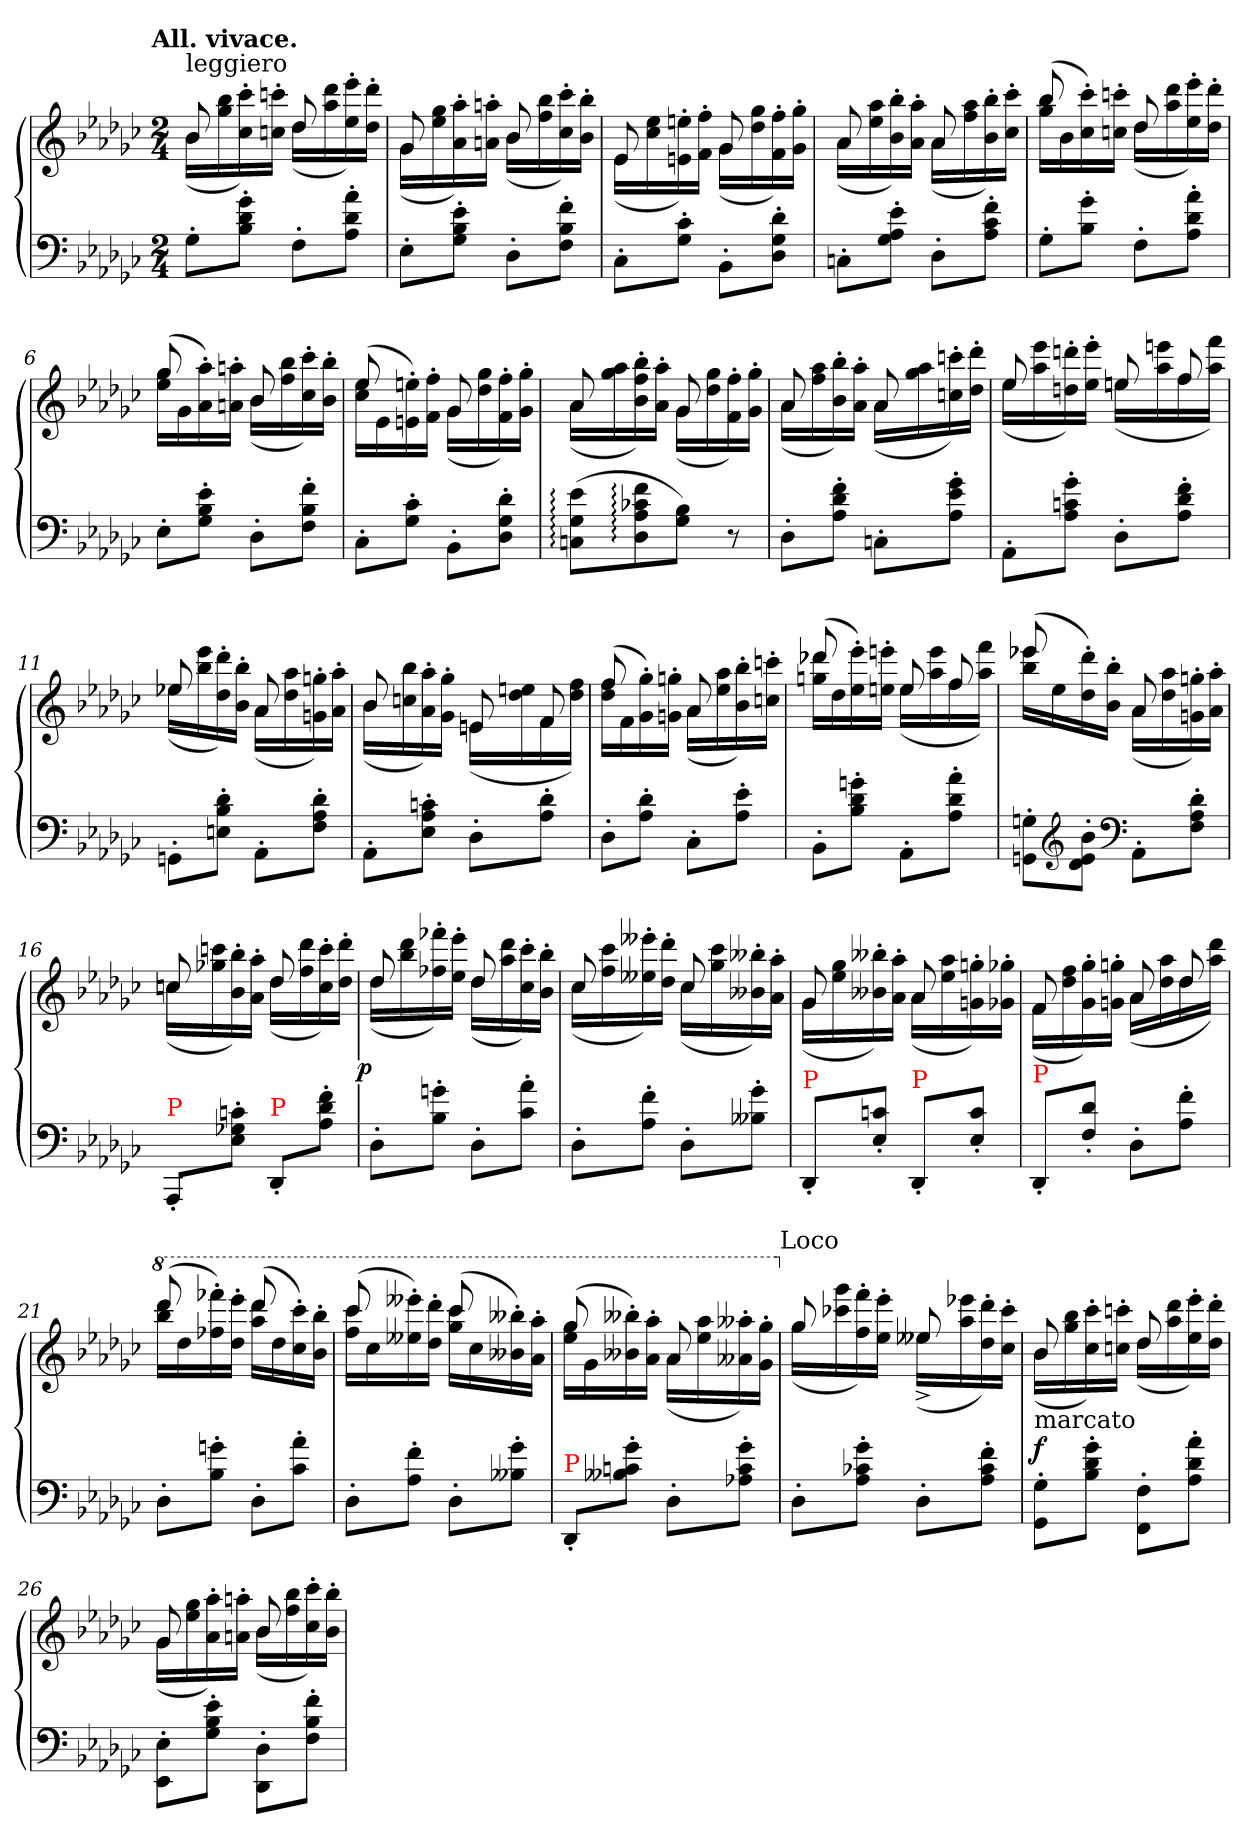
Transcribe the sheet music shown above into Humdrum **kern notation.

**kern	**kern	**dynam
*part1	*part1	*part1
*staff2	*staff1	*staff1/2
*clefF4	*clefG2	*
*k[b-e-a-d-g-c-]	*k[b-e-a-d-g-c-]	*
*G-:	*G-:	*
!!LO:TX:omd:t=All. vivace.
*M2/4	*M2/4	*
*MM112	*MM112	*
=1	=1	=1
*	*^	*
!	!LO:TX:a:t=leggiero	!	!
8G-'>L	8b-	(>16b-LL	.
.	.	16bb- 16gg-	.
8g-'> 8d-'> 8B-'>J	8ryy	16ccc-'> 16cc-'>)	.
.	.	16cccn'> 16ccn'>JJ	.
8F'>L	8dd-	(>16dd-LL	.
.	.	16ddd- 16aa-	.
8a-'> 8d-'> 8A-'>J	8ryy	16eee-'> 16ee-'>)	.
.	.	16ddd-'> 16dd-'>JJ	.
=2	=2	=2	=2
8E-'>L	8g-	(>16g-LL	.
.	.	16gg- 16ee-	.
8e-'> 8B-'> 8G-'>J	8ryy	16aa-'> 16a-'>)	.
.	.	16aan'> 16an'>JJ	.
8D-'>L	8b-	(>16b-LL	.
.	.	16bb- 16ff	.
8f'> 8B-'> 8F'>J	8ryy	16ccc-'> 16cc-'>)	.
.	.	16bb-'> 16b-'>JJ	.
=3	=3	=3	=3
8C-'>L	8e-	(>16e-LL	.
.	.	16ee- 16cc-	.
8c-'> 8G-'>J	8ryy	16een'> 16en'>)	.
.	.	16ff'> 16f'>JJ	.
8BB-'>L	8g-	(>16g-LL	.
.	.	16gg- 16dd-	.
8d-'> 8G-'> 8D-'>J	8ryy	16ff'> 16f'>)	.
.	.	16gg-'> 16g-'>JJ	.
=4	=4	=4	=4
8Cn'>L	8a-	(>16a-LL	.
.	.	16aa- 16ee-	.
8e-'> 8A-'> 8G-'>J	8ryy	16bb-'> 16b-'>)	.
.	.	16aa-'> 16a-'>JJ	.
8D-'>L	8a-	(>16a-LL	.
.	.	16aa- 16ff	.
8f'> 8c-'> 8A-'>J	8ryy	16bb-'> 16b-'>)	.
.	.	16ccc-'> 16cc-'>JJ	.
=5	=5	=5	=5
8G-'>L	(>8bb-	16bb- 16gg-LL	.
.	.	16b-	.
8g-'> 8B-'>J	8ryy	16ccc-'> 16cc-'>)	.
.	.	16cccn'> 16ccn'>JJ	.
8F'>L	8dd-	(>16dd-LL	.
.	.	16ddd- 16aa-	.
8a-'> 8d-'> 8A-'>J	8ryy	16eee-'> 16ee-'>)	.
.	.	16ddd-'> 16dd-'>JJ	.
=6	=6	=6	=6
8E-'>L	(>8gg-	16gg- 16ee-LL	.
.	.	16g-	.
8e-'> 8B-'> 8G-'>J	8ryy	16aa-'> 16a-'>)	.
.	.	16aan'> 16an'>JJ	.
8D-'>L	8b-	(>16b-LL	.
.	.	16bb- 16ff	.
8f'> 8B-'> 8F'>J	8ryy	16ccc-'> 16cc-'>)	.
.	.	16bb-'> 16b-'>JJ	.
=7	=7	=7	=7
8C-'>L	(>8ee-	16ee- 16cc-LL	.
.	.	16e-	.
8c-'> 8G-'>J	8ryy	16een'> 16en'>)	.
.	.	16ff'> 16f'>JJ	.
8BB-'>L	8g-	(>16g-LL	.
.	.	16gg- 16dd-	.
8d-'> 8G-'> 8D-'>J	8ryy	16ff'> 16f'>)	.
.	.	16gg-'> 16g-'>JJ	.
=8	=8	=8	=8
(>8e-: 8G-: 8Cn:L	8a-	(>16a-LL	.
.	.	16aa- 16gg-	.
8f: 8c-X: 8A-: 8D-:	8ryy	16bb-'> 16ff'> 16b-'>)	.
.	.	16aa-'> 16a-'>JJ	.
8B- 8G-J)	8g-	(>16g-LL	.
.	.	16gg- 16dd-	.
8r	8ryy	16ff'> 16f'>)	.
.	.	16gg-'> 16g-'>JJ	.
=9	=9	=9	=9
8D-'>L	8a-	(>16a-LL	.
.	.	16aa- 16ff	.
8f'> 8d-'> 8A-'>J	8ryy	16bb-'> 16b-'>)	.
.	.	16aa-'> 16a-'>JJ	.
8C'>L	8a-	(>16a-LL	.
.	.	16aa- 16gg-	.
8g-'> 8e-'> 8A-'>J	8ryy	16cccn'> 16ccn'>)	.
.	.	16ddd-'> 16dd-'>JJ	.
=10	=10	=10	=10
8AA-'>L	8ee-	(>16ee-LL	.
.	.	16eee- 16aa-	.
8g-'> 8cn'> 8A-'>J	8ryy	16dddn'> 16ddn'>)	.
.	.	16eee-'> 16ee-'>JJ	.
8D-'>L	8een	(>16eenLL	.
.	.	16eeen 16aa-	.
8f'> 8d-'> 8A-'>J	8ff	16ff	.
.	.	16fff 16aa-JJ)	.
=11	=11	=11	=11
8GGn'>L	8ee-X	(>16ee-XLL	.
.	.	16eee- 16bb-	.
8d-'> 8B-'> 8En'>J	8ryy	16ddd-'> 16dd-'>)	.
.	.	16bb-'> 16b-'>JJ	.
8AA-'>L	8a-	(>16a-LL	.
.	.	16aa- 16dd-	.
8d-'> 8A-'> 8F'>J	8ryy	16ggn'> 16gn'>)	.
.	.	16aa-'> 16a-'>JJ	.
=12	=12	=12	=12
8AA-'>L	8b-/	(>16b-LL	.
.	.	16bb-\ 16ccn\	.
8c'> 8A-'> 8E-'>J	8ryy	16aa-'> 16a-'>)	.
.	.	16gg-'> 16g-'>JJ	.
8D-'>L	8en/	(>16enLL	.
.	.	16een\ 16dd-\	.
8d-'> 8A-'>J	8f/	16f	.
.	.	16ff 16dd-JJ)	.
=13	=13	=13	=13
8D-'>L	(>8ff	16ff 16dd-LL	.
.	.	16f	.
8d-'> 8A-'>J	8ryy	16gg-'> 16g-'>)	.
.	.	16ggn'> 16gn'>JJ	.
8C-'>L	8a-	(>16a-LL	.
.	.	16aa- 16ee-	.
8e-'> 8A-'>J	8ryy	16bb-'> 16b-'>)	.
.	.	16cccn'> 16ccn'>JJ	.
=14	=14	=14	=14
8BB-'>L	(>8ddd-X	16ddd-X 16ggnLL	.
.	.	16dd-	.
8gn'> 8d-'> 8B-'>J	8ryy	16eee-'> 16ee-'>)	.
.	.	16eeen'> 16een'>JJ	.
8AA-'>L	8ee	(>16eeLL	.
.	.	16eee 16aa-	.
8a-'> 8d-'> 8A-'>J	8ff	16ff	.
.	.	16fff 16aa-JJ)	.
=15	=15	=15	=15
8Gn'>\ 8GGn'>\L	(>8eee-X	16eee-X 16bb-LL	.
.	.	16ee-	.
*clefG2	*	*	*
8b-' 8e-' 8d-'J	8ryy	16ddd-'> 16dd-'>)	.
.	.	16bb-'> 16b-'>JJ	.
*clefF4	*	*	*
8AA-'>L	8a-	(>16a-LL	.
.	.	16aa- 16dd-	.
8d-'> 8A-'> 8F'>J	8ryy	16ggn'> 16gn'>)	.
.	.	16aa-'> 16a-'>JJ	.
=16	=16	=16	=16
!LO:TX:a:color=red:t=P	!	!	!
8AAA-'</L	8ccn	(>16ccnLL	.
.	.	16cccn 16gg-X	.
8cn'>\ 8G-X'>\ 8E-'>\J	8ryy	16bb-'> 16b-'>)	.
.	.	16aa-'> 16a-'>JJ	.
!LO:TX:a:color=red:t=P	!	!	!
8DD-'</L	8dd-	(>16dd-LL	.
.	.	16ddd- 16ff	.
8f'>\ 8d-'>\ 8A-'>\J	8ryy	16ccc'> 16cc'>)	.
.	.	16ddd-'> 16dd-'>JJ	.
=17	=17	=17	=17
!	!	!	!LO:DY:rj
8D-'>L	8dd-	(>16dd-LL	p
.	.	16ddd- 16bb-	.
8gn'> 8B-'>J	8ryy	16fff-X'> 16ff-X'>)	.
.	.	16eee-'> 16ee-'>JJ	.
8D-'>L	8dd-	(>16dd-LL	.
.	.	16ddd- 16aa-	.
8a-'> 8c-'>J	8ryy	16ccc-'> 16cc-'>)	.
.	.	16bb-'> 16b-'>JJ	.
=18	=18	=18	=18
8D-'>L	8cc-	(>16cc-LL	.
.	.	16ccc- 16ff	.
8f'> 8A-'>J	8ryy	16eee--X'> 16ee--X'>)	.
.	.	16ddd-'> 16dd-'>JJ	.
8D-'>L	8cc-	(>16cc-LL	.
.	.	16ccc- 16gg-	.
8g-'> 8B--X'>J	8ryy	16bb--X'> 16b--X'>)	.
.	.	16aa-'> 16a-'>JJ	.
=19	=19	=19	=19
!LO:TX:a:color=red:t=P	!	!	!
8DD-'</L	8g-	(>16g-LL	.
.	.	16gg- 16ee-	.
8cn'>\ 8E-'>\J	8ryy	16bb--X'> 16b--X'>)	.
.	.	16aa-'> 16a-'>JJ	.
!LO:TX:a:color=red:t=P	!	!	!
8DD-'</L	8a-	(>16a-LL	.
.	.	16aa- 16ee-	.
8c'>\ 8E-'>\J	8ryy	16ggn'> 16gn'>)	.
.	.	16gg-X'> 16g-X'>JJ	.
=20	=20	=20	=20
!LO:TX:a:color=red:t=P	!	!	!
8DD-'</L	8f	(>16fLL	.
.	.	16ff 16dd-	.
8d-'>\ 8F'>\J	8ryy	16gg-'> 16g-'>)	.
.	.	16ggn'> 16gn'>JJ	.
8D-'>L	8a-	(>16a-LL	.
.	.	16aa- 16dd-	.
8f'> 8A-'>J	8dd-	16dd-	.
.	.	16ddd- 16aa-JJ)	.
=21	=21	=21	=21
*	*8va	*	*
8D-'>L	(>8dddd-	16dddd- 16bbb-LL	.
.	.	16ddd-	.
8gn'> 8B-'>J	8ryy	16ffff-X'> 16fff-X'>)	.
.	.	16eeee-'> 16ddd-'>JJ	.
8D-'>L	(>8dddd-	16dddd- 16aaa-LL	.
.	.	16ddd-	.
8a-'> 8c-'>J	8ryy	16cccc-'> 16ccc-'>)	.
.	.	16bbb-'> 16bb-'>JJ	.
=22	=22	=22	=22
8D-'>L	(>8cccc-	16cccc- 16fffLL	.
.	.	16ccc-	.
8f'> 8A-'>J	8ryy	16eeee--X'> 16eee--X'>)	.
.	.	16dddd-'> 16ddd-'>JJ	.
8D-'>L	(>8cccc-	16cccc- 16ggg-LL	.
.	.	16ccc-	.
8g-'> 8B--X'>J	8ryy	16bbb--X'> 16bb--X'>)	.
.	.	16aaa-'> 16aa-'>JJ	.
=23	=23	=23	=23
!LO:TX:a:color=red:t=P	!	!	!
8DD-'</L	(>8ggg-	16ggg- 16eee-LL	.
.	.	16gg-	.
8g-'>\ 8cn'>\ 8B--X'>\J	8ryy	16bbb--X'> 16bb--X'>)	.
.	.	16aaa-'> 16aa-'>JJ	.
8D-'>L	8aa-	(>16aa-LL	.
.	.	16aaa- 16eee-	.
8g-'> 8c'> 8A-X'>J	8ryy	16aaa--X'> 16aa--X'>)	.
.	.	16ggg-'> 16gg-'>JJ	.
!	!	!LO:TX:a:t=Loco	!
=24	=24	=24	=24
*	*X8va	*	*
8D-'>L	8gg-	(>16gg-LL	.
.	.	16ggg- 16ccc-X	.
8g-'> 8c-X'> 8A-'>J	8ryy	16fff'> 16ff'>)	.
.	.	16eee-'> 16ee-'>JJ	.
8D-'>L	8ee--X	(>16ee--X^<LL	.
.	.	16eee-X 16aa-	.
8f'> 8c-'> 8A-'>J	8ryy	16ddd-'> 16dd-'>)	.
.	.	16ccc-'> 16cc-'>JJ	.
=25	=25	=25	=25
!	!LO:TX:b:t=marcato	!	!
8G-'> 8GG-'>L	8b-	(>16b-LL	f
.	.	16bb- 16gg-	.
8g-'> 8d-'> 8B-'>J	8ryy	16ccc-'> 16cc-'>)	.
.	.	16cccn'> 16ccn'>JJ	.
8F'> 8FF'>L	8dd-	(>16dd-LL	.
.	.	16ddd- 16aa-	.
8a-'> 8d-'> 8A-'>J	8ryy	16eee-'> 16ee-'>)	.
.	.	16ddd-'> 16dd-'>JJ	.
=26	=26	=26	=26
8E-'> 8EE-'>L	8g-	(>16g-LL	.
.	.	16gg- 16ee-	.
8e-'> 8B-'> 8G-'>J	8ryy	16aa-'> 16a-'>)	.
.	.	16aan'> 16an'>JJ	.
8D-'> 8DD-'>L	8b-	(>16b-LL	.
.	.	16bb- 16ff	.
8f'> 8B-'> 8F'>J	8ryy	16ccc-'> 16cc-'>)	.
.	.	16bb-'> 16b-'>JJ	.
*	*v	*v	*
=	=	=
*-	*-	*-
